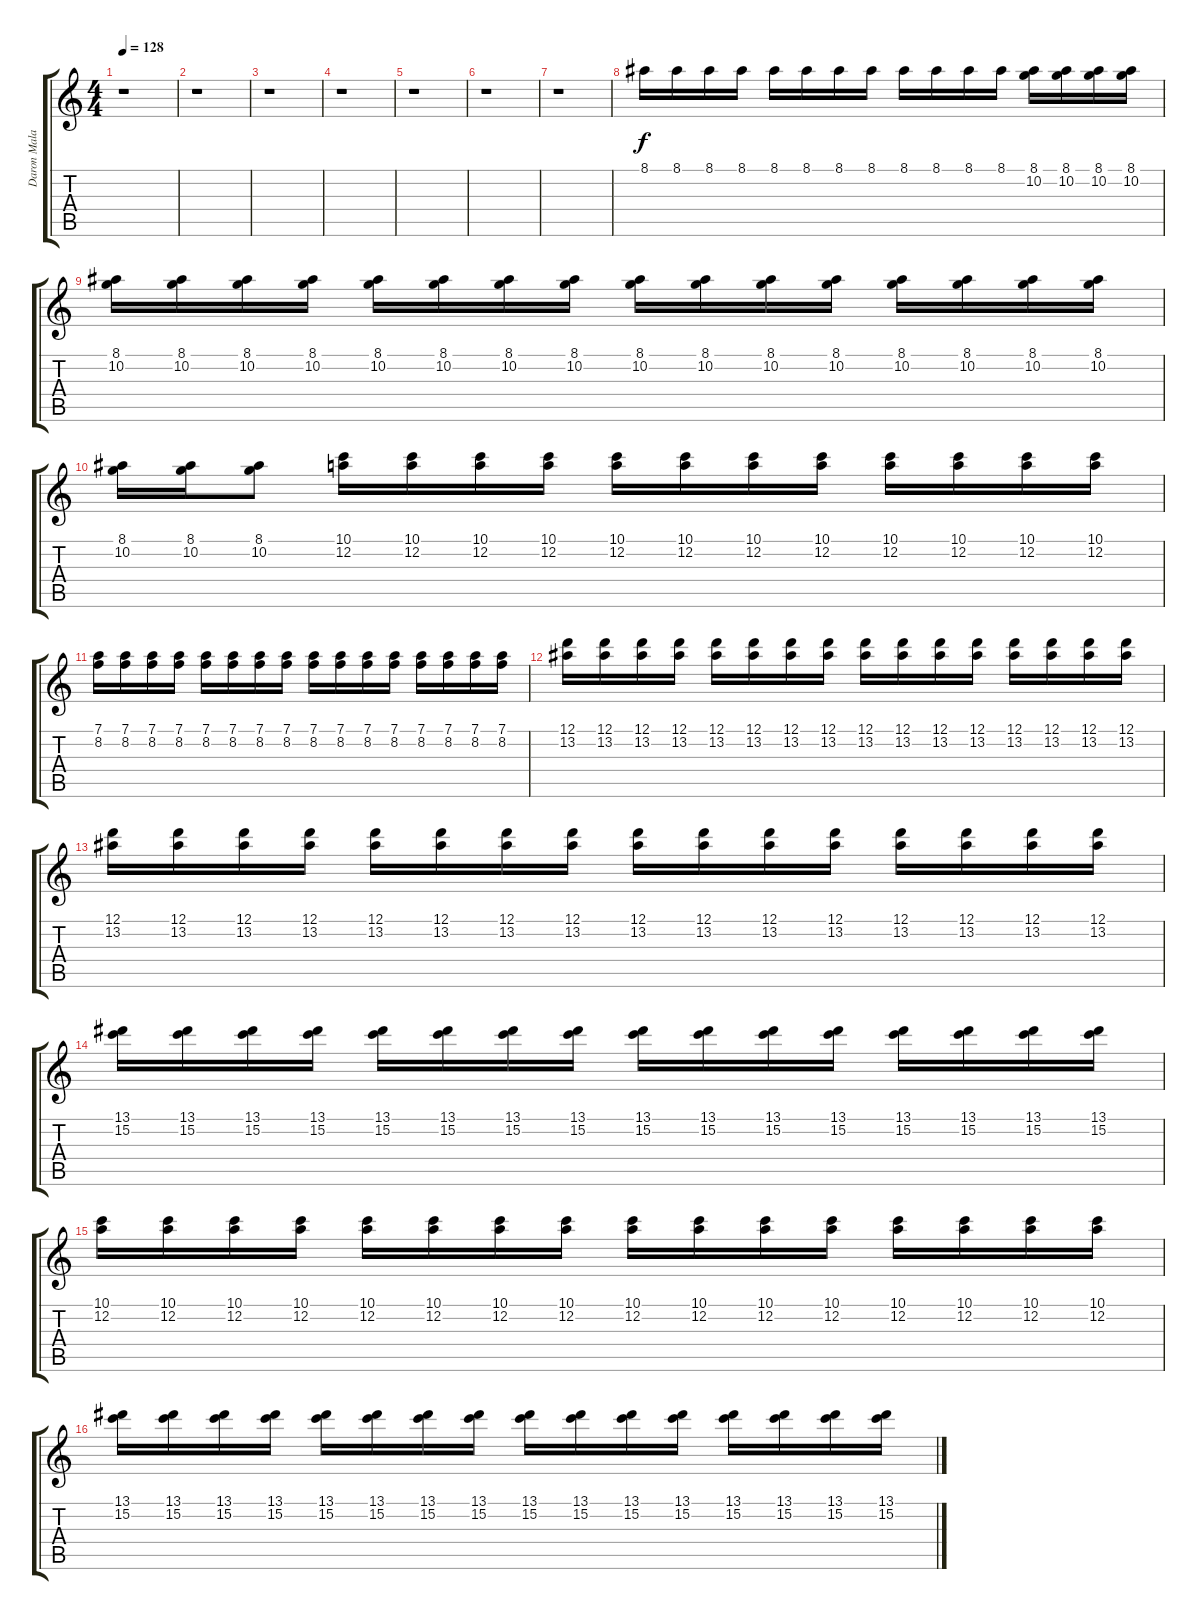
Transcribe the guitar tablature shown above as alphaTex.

\track ("Daron Malakian " "Daron Mala") {instrument electricguitarclean}
\staff {score tabs}
\tuning (D4 A3 F3 C3 G2 C2) {hide}
\ts (4 4)
\tempo 128
\clef g2
\ks c
r.1{dy f instrument electricguitarclean} |
r.1 |
r.1 |
r.1 |
r.1 |
r.1 |
r.1 |
8.1.16 8.1.16 8.1.16 8.1.16 8.1.16 8.1.16 8.1.16 8.1.16 8.1.16 8.1.16 8.1.16 8.1.16 (8.1 10.2).16 (8.1 10.2).16 (8.1 10.2).16 (8.1 10.2).16 |
(8.1 10.2).16 (8.1 10.2).16 (8.1 10.2).16 (8.1 10.2).16 (8.1 10.2).16 (8.1 10.2).16 (8.1 10.2).16 (8.1 10.2).16 (8.1 10.2).16 (8.1 10.2).16 (8.1 10.2).16 (8.1 10.2).16 (8.1 10.2).16 (8.1 10.2).16 (8.1 10.2).16 (8.1 10.2).16 |
(8.1 10.2).16 (8.1 10.2).16 (8.1 10.2).8 (10.1 12.2).16 (10.1 12.2).16 (10.1 12.2).16 (10.1 12.2).16 (10.1 12.2).16 (10.1 12.2).16 (10.1 12.2).16 (10.1 12.2).16 (10.1 12.2).16 (10.1 12.2).16 (10.1 12.2).16 (10.1 12.2).16 |
(7.1 8.2).16 (7.1 8.2).16 (7.1 8.2).16 (7.1 8.2).16 (7.1 8.2).16 (7.1 8.2).16 (7.1 8.2).16 (7.1 8.2).16 (7.1 8.2).16 (7.1 8.2).16 (7.1 8.2).16 (7.1 8.2).16 (7.1 8.2).16 (7.1 8.2).16 (7.1 8.2).16 (7.1 8.2).16 |
(12.1 13.2).16 (12.1 13.2).16 (12.1 13.2).16 (12.1 13.2).16 (12.1 13.2).16 (12.1 13.2).16 (12.1 13.2).16 (12.1 13.2).16 (12.1 13.2).16 (12.1 13.2).16 (12.1 13.2).16 (12.1 13.2).16 (12.1 13.2).16 (12.1 13.2).16 (12.1 13.2).16 (12.1 13.2).16 |
(12.1 13.2).16 (12.1 13.2).16 (12.1 13.2).16 (12.1 13.2).16 (12.1 13.2).16 (12.1 13.2).16 (12.1 13.2).16 (12.1 13.2).16 (12.1 13.2).16 (12.1 13.2).16 (12.1 13.2).16 (12.1 13.2).16 (12.1 13.2).16 (12.1 13.2).16 (12.1 13.2).16 (12.1 13.2).16 |
(13.1 15.2).16 (13.1 15.2).16 (13.1 15.2).16 (13.1 15.2).16 (13.1 15.2).16 (13.1 15.2).16 (13.1 15.2).16 (13.1 15.2).16 (13.1 15.2).16 (13.1 15.2).16 (13.1 15.2).16 (13.1 15.2).16 (13.1 15.2).16 (13.1 15.2).16 (13.1 15.2).16 (13.1 15.2).16 |
(10.1 12.2).16 (10.1 12.2).16 (10.1 12.2).16 (10.1 12.2).16 (10.1 12.2).16 (10.1 12.2).16 (10.1 12.2).16 (10.1 12.2).16 (10.1 12.2).16 (10.1 12.2).16 (10.1 12.2).16 (10.1 12.2).16 (10.1 12.2).16 (10.1 12.2).16 (10.1 12.2).16 (10.1 12.2).16 |
(13.1 15.2).16 (13.1 15.2).16 (13.1 15.2).16 (13.1 15.2).16 (13.1 15.2).16 (13.1 15.2).16 (13.1 15.2).16 (13.1 15.2).16 (13.1 15.2).16 (13.1 15.2).16 (13.1 15.2).16 (13.1 15.2).16 (13.1 15.2).16 (13.1 15.2).16 (13.1 15.2).16 (13.1 15.2).16
